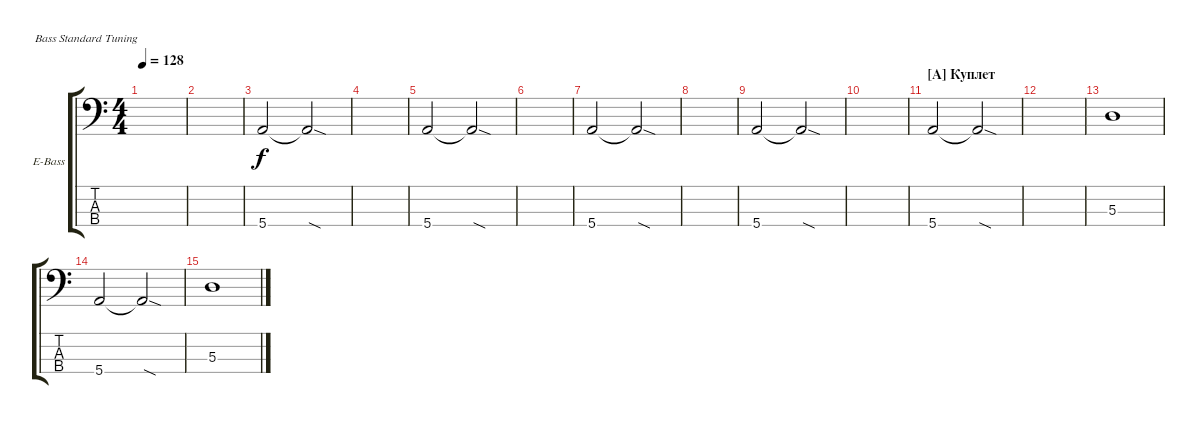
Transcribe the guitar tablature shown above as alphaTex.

\defaultSystemsLayout 4
\bracketExtendMode groupsimilarinstruments
\firstSystemTrackNameOrientation horizontal
\otherSystemsTrackNameOrientation horizontal
\track ("А. Андреев" "E-Bass") {instrument electricbassfinger}
\staff {score tabs}
\tuning (G2 D2 A1 E1)
\ts (4 4)
\tempo 128
\clef f4
\ks c
|
|
5.4.2 5.4{sod t}.2 |
|
5.4.2 5.4{sod t}.2 |
|
5.4.2 5.4{sod t}.2 |
|
5.4.2 5.4{sod t}.2 |
|
\section ("A" "Куплет")
5.4.2 5.4{sod t}.2 |
|
5.3.1 |
5.4.2 5.4{sod t}.2 |
5.3.1
